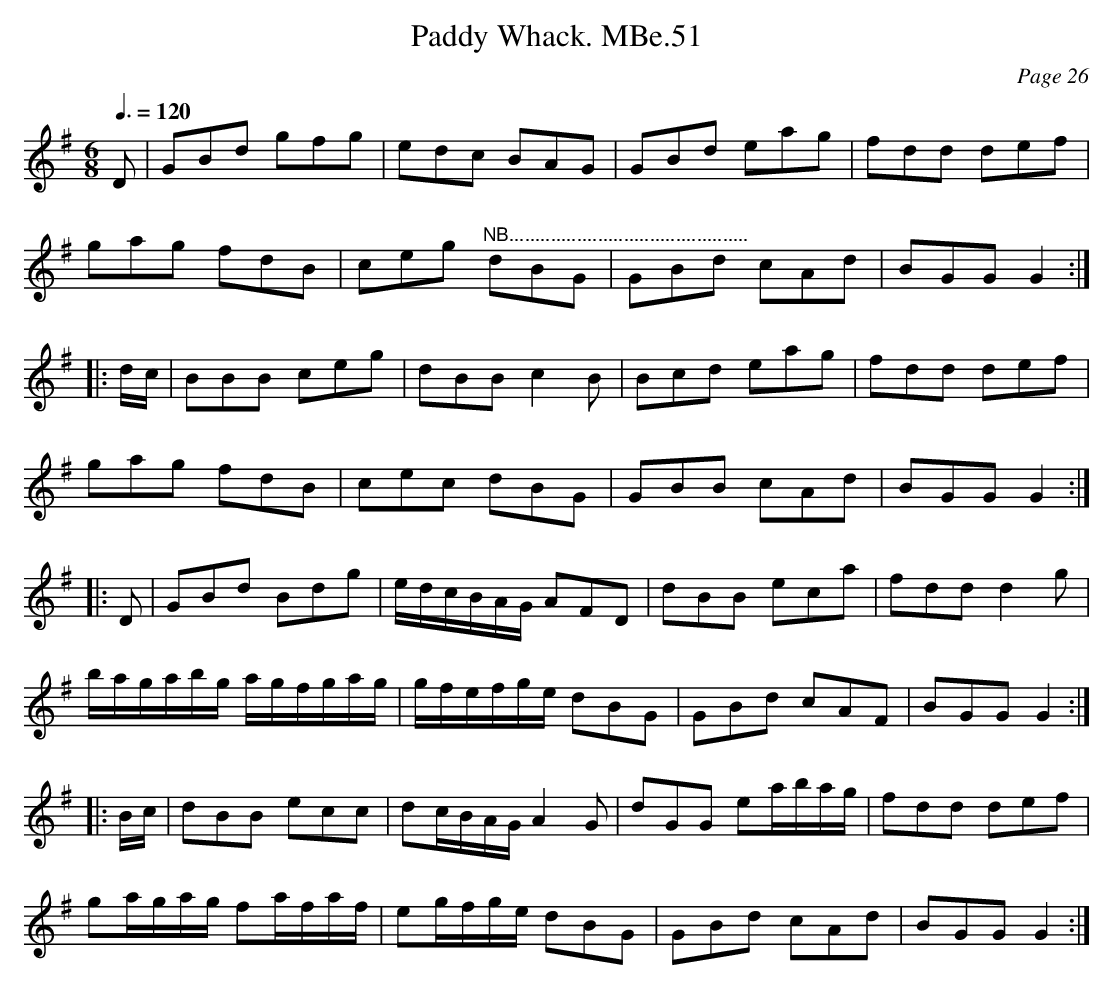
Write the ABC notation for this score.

X:1
C:Page 26
T:Paddy Whack. MBe.51
M:6/8
L:1/8
Q:3/8=120
K:G
D|GBd gfg|edc BAG|GBd eag|fdd def|
gag fdB|ceg "^NB.............................................."dBG|\
GBd cAd|BGG G2:|
|:d/c/|BBB ceg|dBB c2 B|Bcd eag|fdd def|
gag fdB|cec dBG|GBB cAd|BGG G2:|
|:D|GBd Bdg|e/d/c/B/A/G/ AFD|dBB eca|fdd d2 g|
b/a/g/a/b/g/ a/g/f/g/a/g/|g/f/e/f/g/e/ dBG|GBd cAF|BGG G2:|
|:B/c/|dBB ecc|dc/B/A/G/ A2 G|dGG ea/b/a/g/|fdd def|
ga/g/a/g/ fa/f/a/f/|eg/f/g/e/ dBG|GBd cAd|BGG G2:|
